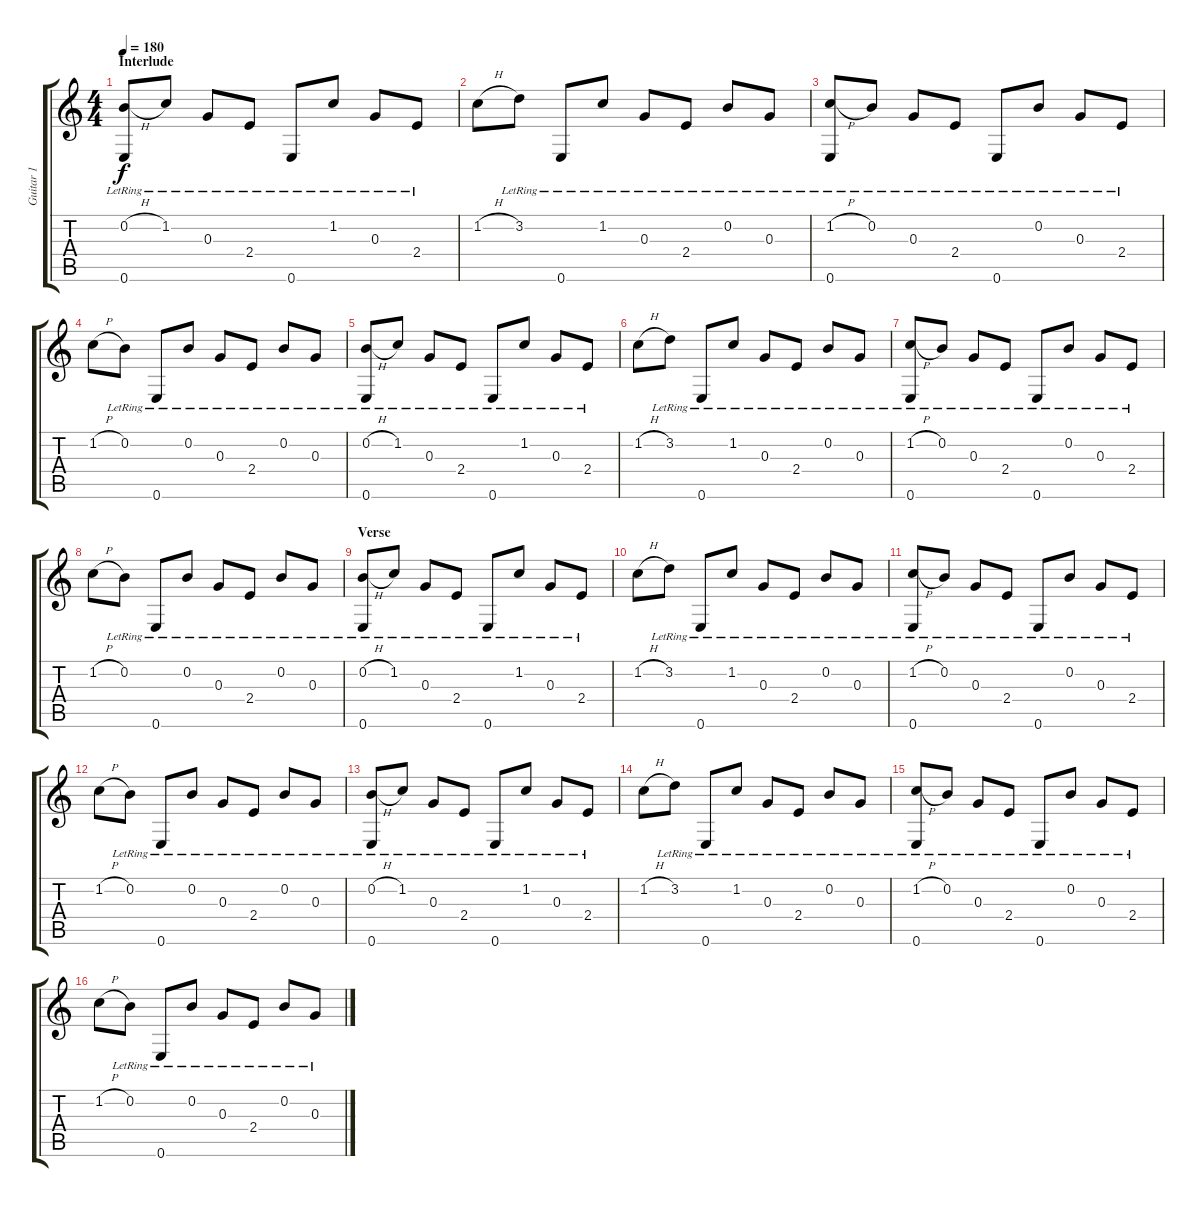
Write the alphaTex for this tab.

\track ("Guitar 1" "Guitar 1") {instrument distortionguitar}
\staff {score tabs}
\tuning (E4 B3 G3 D3 A2 E2) {hide}
\ts (4 4)
\section ("" "Interlude")
\tempo 180
\clef g2
\ks c
(0.2{h} 0.6{lr}).8{dy f instrument electricguitarclean} 1.2{lr}.8 0.3{lr}.8 2.4{lr}.8 0.6{lr}.8 1.2{lr}.8 0.3{lr}.8 2.4{lr}.8 |
1.2{h}.8 3.2{lr}.8 0.6{lr}.8 1.2{lr}.8 0.3{lr}.8 2.4{lr}.8 0.2{lr}.8 0.3{lr}.8 |
(1.2{h} 0.6{lr}).8{instrument electricguitarclean} 0.2{lr}.8 0.3{lr}.8 2.4{lr}.8 0.6{lr}.8 0.2{lr}.8 0.3{lr}.8 2.4{lr}.8 |
1.2{h}.8 0.2{lr}.8 0.6{lr}.8 0.2{lr}.8 0.3{lr}.8 2.4{lr}.8 0.2{lr}.8 0.3{lr}.8 |
(0.2{h} 0.6{lr}).8{instrument electricguitarclean} 1.2{lr}.8 0.3{lr}.8 2.4{lr}.8 0.6{lr}.8 1.2{lr}.8 0.3{lr}.8 2.4{lr}.8 |
1.2{h}.8 3.2{lr}.8 0.6{lr}.8 1.2{lr}.8 0.3{lr}.8 2.4{lr}.8 0.2{lr}.8 0.3{lr}.8 |
(1.2{h} 0.6{lr}).8{instrument electricguitarclean} 0.2{lr}.8 0.3{lr}.8 2.4{lr}.8 0.6{lr}.8 0.2{lr}.8 0.3{lr}.8 2.4{lr}.8 |
1.2{h}.8 0.2{lr}.8 0.6{lr}.8 0.2{lr}.8 0.3{lr}.8 2.4{lr}.8 0.2{lr}.8 0.3{lr}.8 |
\section ("" "Verse")
(0.2{h} 0.6{lr}).8{instrument electricguitarclean} 1.2{lr}.8 0.3{lr}.8 2.4{lr}.8 0.6{lr}.8 1.2{lr}.8 0.3{lr}.8 2.4{lr}.8 |
1.2{h}.8 3.2{lr}.8 0.6{lr}.8 1.2{lr}.8 0.3{lr}.8 2.4{lr}.8 0.2{lr}.8 0.3{lr}.8 |
(1.2{h} 0.6{lr}).8{instrument electricguitarclean} 0.2{lr}.8 0.3{lr}.8 2.4{lr}.8 0.6{lr}.8 0.2{lr}.8 0.3{lr}.8 2.4{lr}.8 |
1.2{h}.8 0.2{lr}.8 0.6{lr}.8 0.2{lr}.8 0.3{lr}.8 2.4{lr}.8 0.2{lr}.8 0.3{lr}.8 |
(0.2{h} 0.6{lr}).8{instrument electricguitarclean} 1.2{lr}.8 0.3{lr}.8 2.4{lr}.8 0.6{lr}.8 1.2{lr}.8 0.3{lr}.8 2.4{lr}.8 |
1.2{h}.8 3.2{lr}.8 0.6{lr}.8 1.2{lr}.8 0.3{lr}.8 2.4{lr}.8 0.2{lr}.8 0.3{lr}.8 |
(1.2{h} 0.6{lr}).8{instrument electricguitarclean} 0.2{lr}.8 0.3{lr}.8 2.4{lr}.8 0.6{lr}.8 0.2{lr}.8 0.3{lr}.8 2.4{lr}.8 |
1.2{h}.8 0.2{lr}.8 0.6{lr}.8 0.2{lr}.8 0.3{lr}.8 2.4{lr}.8 0.2{lr}.8 0.3{lr}.8
